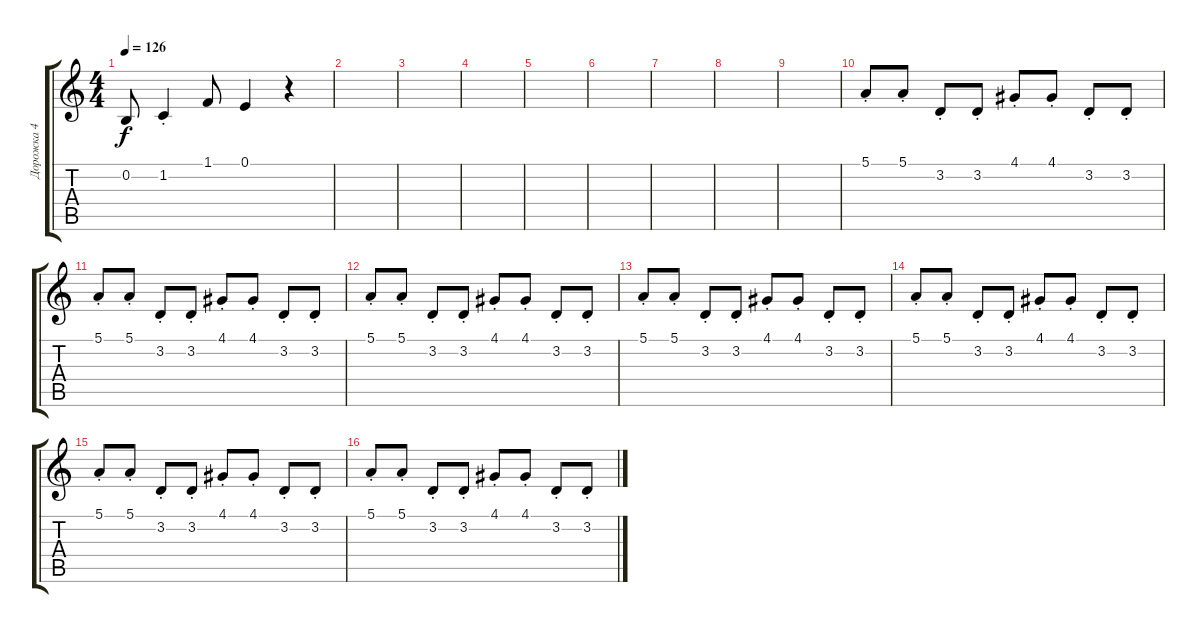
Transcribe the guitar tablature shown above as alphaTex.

\track ("Дорожка 4" "Дорожка 4") {instrument lead2sawtooth}
\staff {score tabs}
\tuning (E4 B3 G3 D3 A2 E2) {hide}
\ts (4 4)
\tempo 126
\clef g2
\ks c
0.2.8{dy f} 1.2{st}.4 1.1.8 0.1.4 r.4 |
|
|
|
|
|
|
|
|
5.1{st}.8 5.1{st}.8 3.2{st}.8 3.2{st}.8 4.1{st}.8 4.1{st}.8 3.2{st}.8 3.2{st}.8 |
5.1{st}.8 5.1{st}.8 3.2{st}.8 3.2{st}.8 4.1{st}.8 4.1{st}.8 3.2{st}.8 3.2{st}.8 |
5.1{st}.8 5.1{st}.8 3.2{st}.8 3.2{st}.8 4.1{st}.8 4.1{st}.8 3.2{st}.8 3.2{st}.8 |
5.1{st}.8 5.1{st}.8 3.2{st}.8 3.2{st}.8 4.1{st}.8 4.1{st}.8 3.2{st}.8 3.2{st}.8 |
5.1{st}.8 5.1{st}.8 3.2{st}.8 3.2{st}.8 4.1{st}.8 4.1{st}.8 3.2{st}.8 3.2{st}.8 |
5.1{st}.8 5.1{st}.8 3.2{st}.8 3.2{st}.8 4.1{st}.8 4.1{st}.8 3.2{st}.8 3.2{st}.8 |
5.1{st}.8 5.1{st}.8 3.2{st}.8 3.2{st}.8 4.1{st}.8 4.1{st}.8 3.2{st}.8 3.2{st}.8
